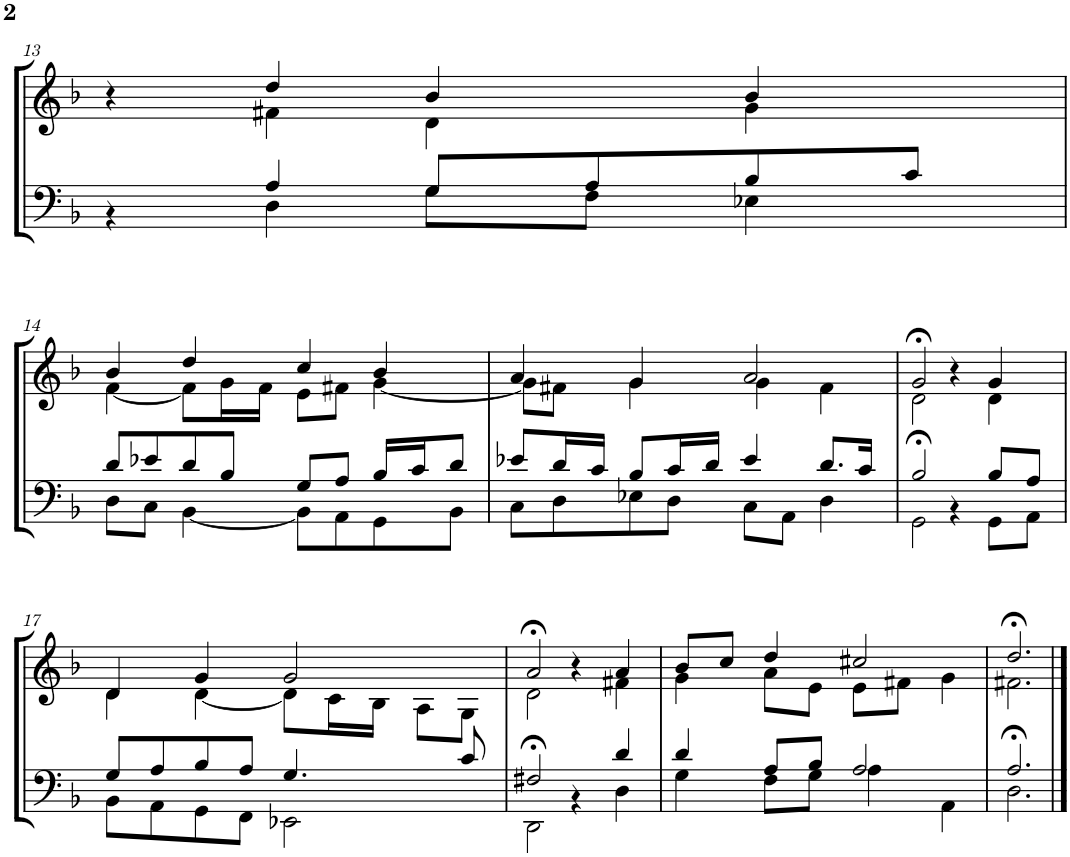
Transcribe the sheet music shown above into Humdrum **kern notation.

**kern	**kern
*part2	*part1
*staff2	*staff1
*I"Tenor/Baß	*I"Sopran/Alt
!!LO:PB:g=z
*clefF4	*clefG2
*k[b-]	*k[b-]
*M4/4	*M4/4
=13	=13
*^	*^
4ryy	4r	4r	4ryy
4A/	4D\	4dd/	4f#X\
8G/L	8G\L	4b-/	4d\
8A/	8F\J	.	.
8B-/	4E-X\	4b-/	4g\
8c/J	.	.	.
!!LO:LB:g=z	!!
=14	=14	=14	=14
8d/L	8D\L	4b-/	[4f\
8e-X/	8C\J	.	.
8d/	[4BB-\	4dd/	8f\L]
8B-/J	.	.	16g\L
.	.	.	16f\JJ
8G/L	8BB-\L]	4cc/	8e\L
8A/J	8AA\	.	8f#X\J
16B-/LL	8GG\	4b-/	[4g\
16c/J	.	.	.
8d/J	8BB-\J	.	.
=15	=15	=15	=15
8e-X/L	8C\L	4a/	8g\L]
16d/L	8D\	.	8f#X\J
16c/JJ	.	.	.
8B-/L	8E-X\	4g/	4g\
16c/L	8D\J	.	.
16d/JJ	.	.	.
4e-/	8C\L	2a/	4g\
.	8AA\J	.	.
8.d/L	4D\	.	4f#\
16c/Jk	.	.	.
=16	=16	=16	=16
2B-/	2GG>\	2g>/	2d\
4ryy	4r	4r	4ryy
8B-/L	8GG\L	4g/	4d\
8A/J	8AA\J	.	.
!!LO:LB:g=z	!!
=17	=17	=17	=17
8G/L	8BB-\L	4d/	4d\
8A/	8AA\	.	.
8B-/	8GG\	4g/	[4d\
8A/J	8FF\J	.	.
4.G/	2EE-X\	2g/	8d\L]
.	.	.	16c\L
.	.	.	16B-\JJ
.	.	.	8A\L
8c/	.	.	8G\J
=18	=18	=18	=18
2F#X/	2DD>\	2a>/	2d\
4ryy	4r	4r	4ryy
4d/	4D\	4a/	4f#X\
=19	=19	=19	=19
4d/	4G\	8b-/L	4g\
.	.	8cc/J	.
8A/L	8F\L	4dd/	8a\L
8B-/J	8G\J	.	8e\J
2A/	4A\	2cc#X/	8e\L
.	.	.	8f#X\J
.	4AA\	.	4g\
=20	=20	=20	=20
2.A/	2.D>\	2.dd>/	2.f#X\
*v	*v	*	*
*	*v	*v
==	==
*-	*-
